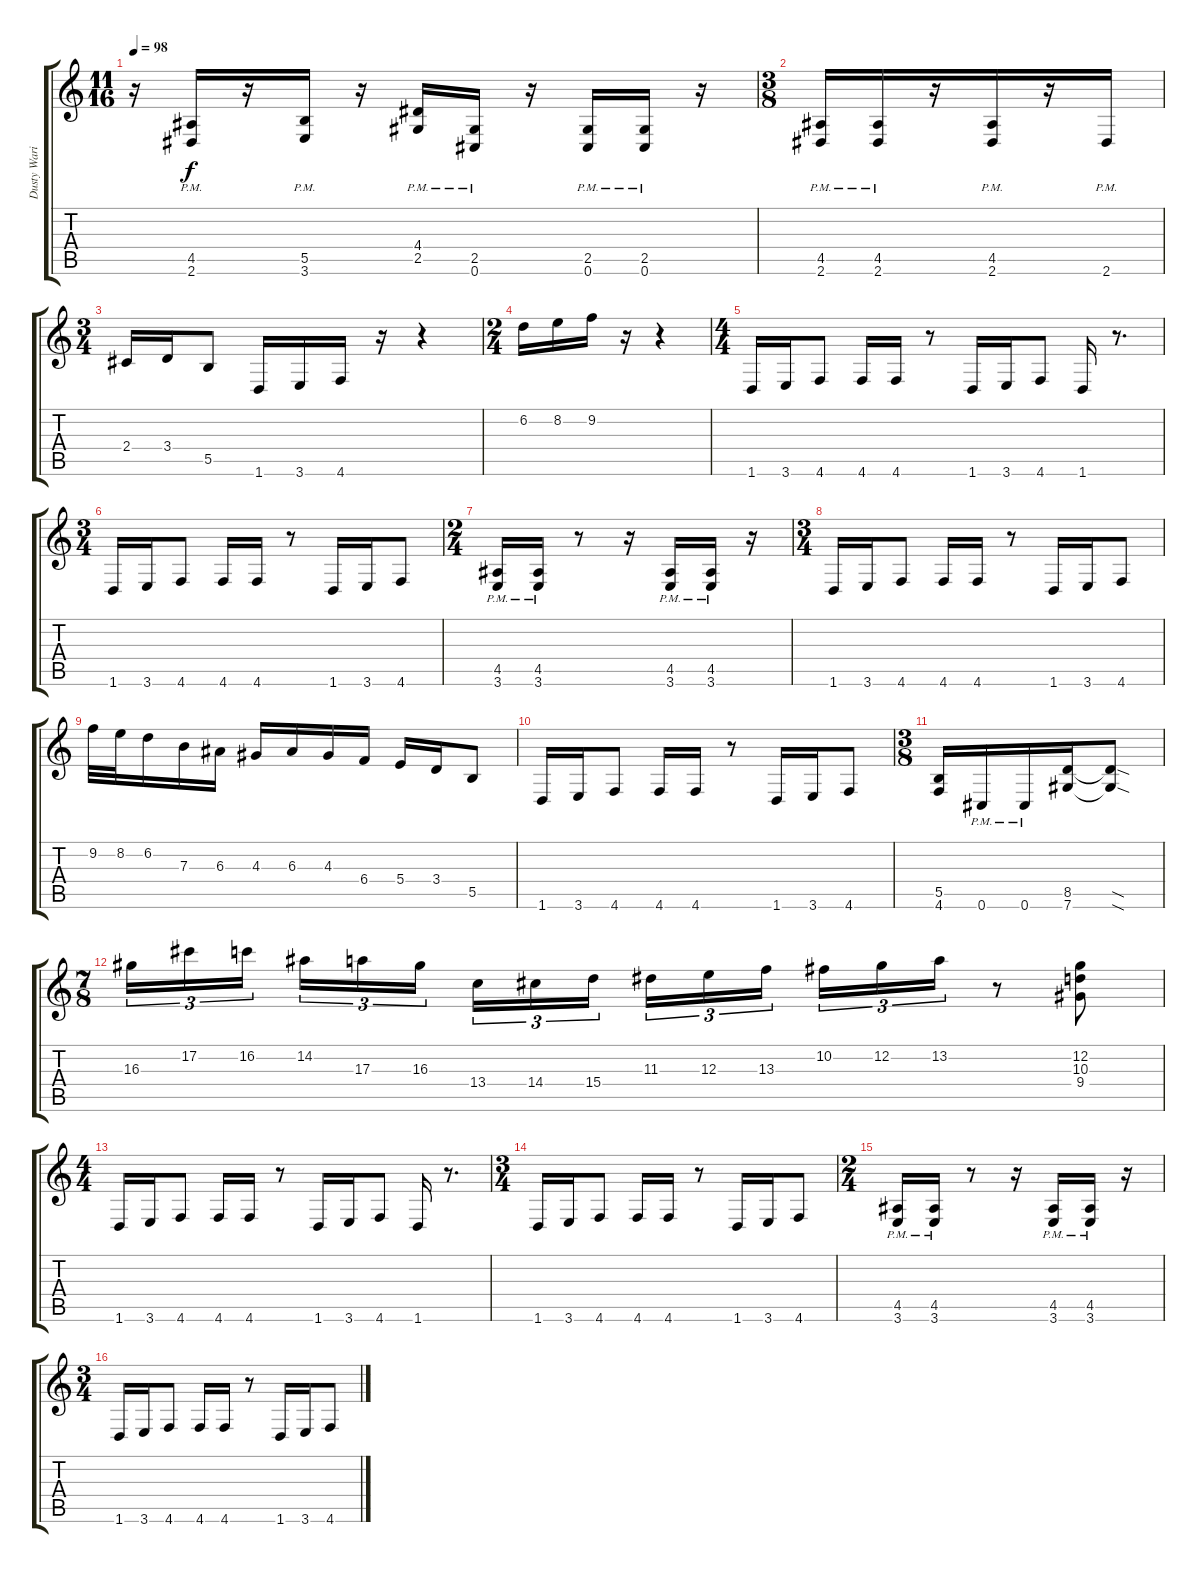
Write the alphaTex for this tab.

\track ("Dusty Waring - Rhythm" "Dusty Wari") {instrument distortionguitar}
\staff {score tabs}
\tuning (Db4 Ab3 E3 B2 Gb2 Db2) {hide}
\ts (11 16)
\tempo 98
\clef g2
\ks c
r.16{dy f} (4.5{pm} 2.6{pm}).16 r.16 (5.5{pm} 3.6{pm}).16 r.16 (4.4{pm} 2.5{pm}).16 (2.5{pm} 0.6{pm}).16 r.16 (2.5{pm} 0.6{pm}).16 (2.5{pm} 0.6{pm}).16 r.16 |
\ts (3 8)
(4.5{pm} 2.6{pm}).16 (4.5{pm} 2.6{pm}).16 r.16 (4.5{pm} 2.6{pm}).16 r.16 2.6{pm}.16 |
\ts (3 4)
2.4.16 3.4.16 5.5.8 1.6.16 3.6.16 4.6.16 r.16 r.4 |
\ts (2 4)
6.2.16 8.2.16 9.2.16 r.16 r.4 |
\ts (4 4)
1.6.16 3.6.16 4.6.8 4.6.16 4.6.16 r.8 1.6.16 3.6.16 4.6.8 1.6.16 r.8{d} |
\ts (3 4)
1.6.16 3.6.16 4.6.8 4.6.16 4.6.16 r.8 1.6.16 3.6.16 4.6.8 |
\ts (2 4)
(4.5{pm} 3.6{pm}).16 (4.5{pm} 3.6{pm}).16 r.8 r.16 (4.5{pm} 3.6{pm}).16 (4.5{pm} 3.6{pm}).16 r.16 |
\ts (3 4)
1.6.16 3.6.16 4.6.8 4.6.16 4.6.16 r.8 1.6.16 3.6.16 4.6.8 |
9.2.32 8.2.32 6.2.16 7.3.16 6.3.16 4.3.16 6.3.16 4.3.16 6.4.16 5.4.16 3.4.16 5.5.8 |
1.6.16 3.6.16 4.6.8 4.6.16 4.6.16 r.8 1.6.16 3.6.16 4.6.8 |
\ts (3 8)
(5.5 4.6).16 0.6{pm}.16 0.6{pm}.16 (8.5 7.6).16 (8.5{sod t} 7.6{sod t}).8 |
\ts (7 8)
16.3.16{tu (3 2)} 17.2.16{tu (3 2)} 16.2.16{tu (3 2)} 14.2.16{tu (3 2)} 17.3.16{tu (3 2)} 16.3.16{tu (3 2)} 13.4.16{tu (3 2)} 14.4.16{tu (3 2)} 15.4.16{tu (3 2)} 11.3.16{tu (3 2)} 12.3.16{tu (3 2)} 13.3.16{tu (3 2)} 10.2.16{tu (3 2)} 12.2.16{tu (3 2)} 13.2.16{tu (3 2)} r.8 (12.2 10.3 9.4).8 |
\ts (4 4)
1.6.16 3.6.16 4.6.8 4.6.16 4.6.16 r.8 1.6.16 3.6.16 4.6.8 1.6.16 r.8{d} |
\ts (3 4)
1.6.16 3.6.16 4.6.8 4.6.16 4.6.16 r.8 1.6.16 3.6.16 4.6.8 |
\ts (2 4)
(4.5{pm} 3.6{pm}).16 (4.5{pm} 3.6{pm}).16 r.8 r.16 (4.5{pm} 3.6{pm}).16 (4.5{pm} 3.6{pm}).16 r.16 |
\ts (3 4)
1.6.16 3.6.16 4.6.8 4.6.16 4.6.16 r.8 1.6.16 3.6.16 4.6.8
